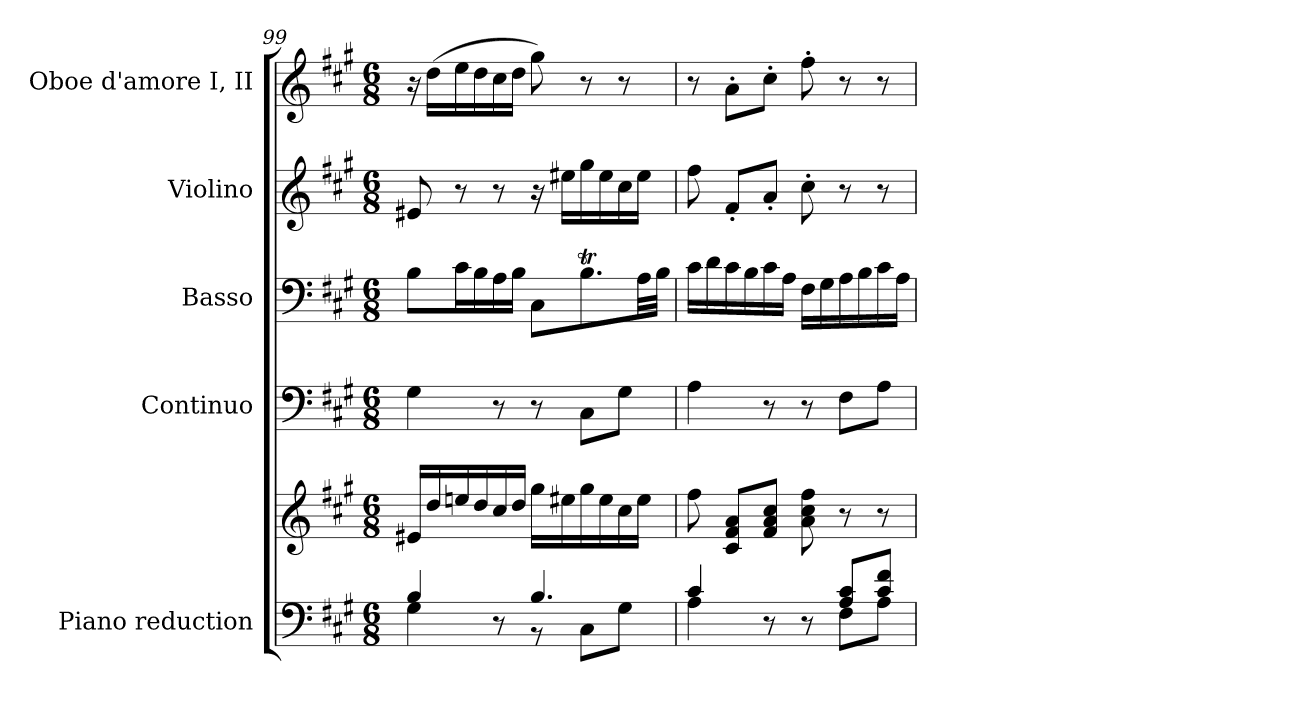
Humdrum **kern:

**kern	**kern	**kern	**kern	**kern	**kern
*part5	*part5	*part4	*part3	*part2	*part1
*staff6	*staff5	*staff4	*staff3	*staff2	*staff1
*I"Piano reduction	*	*I"Continuo	*I"Basso	*I"Violino	*I"Oboe d'amore I, II
*I'Pno	*	*	*	*I'Vln	*I'Ob
*clefF4	*clefG2	*clefF4	*clefF4	*clefG2	*clefG2
*k[f#c#g#]	*k[f#c#g#]	*k[f#c#g#]	*k[f#c#g#]	*k[f#c#g#]	*k[f#c#g#]
*M6/8	*M6/8	*M6/8	*M6/8	*M6/8	*M6/8
=99	=99	=99	=99	=99	=99
*^	*	*	*	*	*
4B/	4G#\	16e#X/LL	4G#\	8B\L	8e#X/	16r
.	.	16dd/	.	.	.	(>16dd\LL
.	.	16een/	.	16c#\L	8r	16ee\
.	.	16dd/	.	16B\	.	16dd\
8r	8ryy	16cc#/	8r	16A\	8r	16cc#\
.	.	16dd/JJ	.	16B\JJ	.	16dd\JJ
4.B/	8r	16gg#\LL	8r	8C#\L	16r	8gg#\)
.	.	16ee#X\	.	.	16ee#X\LL	.
.	8C#\L	16gg#\	8C#\L	8.BT\	16gg#\	8r
.	.	16ee#\	.	.	16ee#\	.
.	8G#\J	16cc#\	8G#\J	.	16cc#\	8r
.	.	16ee#\JJ	.	32A\LL	16ee#\JJ	.
.	.	.	.	32B\JJJ	.	.
!!LO:PB:g=z
=100	=100	=100	=100	=100	=100	=100
4c#/	4A\	8ff#\	4A\	16c#\LL	8ff#\	8r
.	.	.	.	16d\	.	.
.	.	8c#/ 8f#/ 8a/L	.	16c#\	8f#'/L	8a'\L
.	.	.	.	16B\	.	.
8r	8ryy	8f#/ 8a/ 8cc#/J	8r	16c#\	8a'/J	8cc#'\J
.	.	.	.	16A\JJ	.	.
8r	8ryy	8a\ 8cc#\ 8ff#\	8r	16F#\LL	8cc#'\	8ff#'\
.	.	.	.	16G#\	.	.
8A/ 8c#/L	8F#\L	8r	8F#\L	16A\	8r	8r
.	.	.	.	16B\	.	.
8c#/ 8f#/J	8A\J	8r	8A\J	16c#\	8r	8r
.	.	.	.	16A\JJ	.	.
*v	*v	*	*	*	*	*
=	=	=	=	=	=
*-	*-	*-	*-	*-	*-
